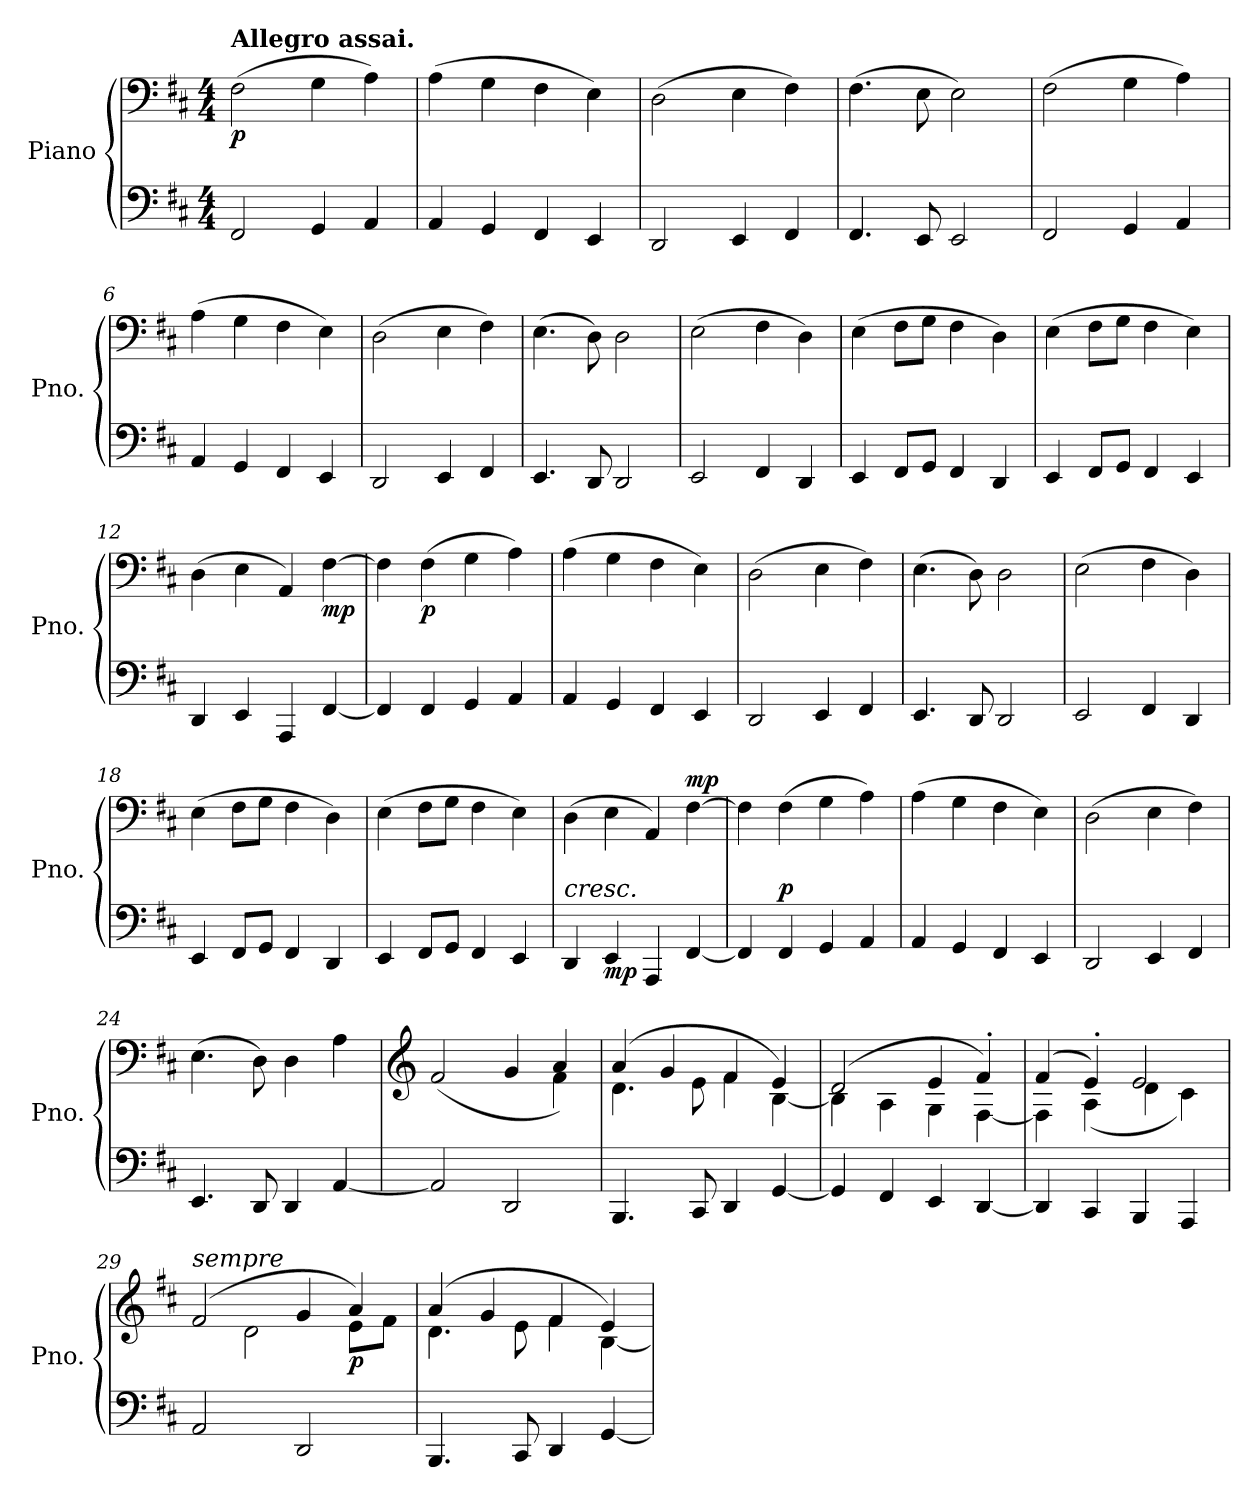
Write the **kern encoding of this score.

**kern	**kern	**dynam
*part1	*part1	*part1
*staff2	*staff1	*staff1/2
*I"Piano	*	*
*I'Pno.	*	*
*clefF4	*clefF4	*
*k[f#c#]	*k[f#c#]	*
*M4/4	*M4/4	*
*MM150	*MM150	*
=1	=1	=1
!	!LO:TX:a:B:t=Allegro assai.	!
!	!	!LO:DY:b
2FF#/	(2F#\	p
4GG/	4G\	.
4AA/	4A\)	.
=2	=2	=2
4AA/	(4A\	.
4GG/	4G\	.
4FF#/	4F#\	.
4EE/	4E\)	.
=3	=3	=3
2DD/	(2D\	.
4EE/	4E\	.
4FF#/	4F#\)	.
=4	=4	=4
4.FF#/	(4.F#\	.
8EE/	8E\	.
2EE/	2E\)	.
=5	=5	=5
2FF#/	(2F#\	.
4GG/	4G\	.
4AA/	4A\)	.
=6	=6	=6
4AA/	(4A\	.
4GG/	4G\	.
4FF#/	4F#\	.
4EE/	4E\)	.
=7	=7	=7
2DD/	(2D\	.
4EE/	4E\	.
4FF#/	4F#\)	.
=8	=8	=8
4.EE/	(4.E\	.
8DD/	8D\)	.
2DD/	2D\	.
=9	=9	=9
2EE/	(2E\	.
4FF#/	4F#\	.
4DD/	4D\)	.
!!LO:LB:g=z
=10	=10	=10
4EE/	(4E\	.
8FF#/L	8F#\L	.
8GG/J	8G\J	.
4FF#/	4F#\	.
4DD/	4D\)	.
=11	=11	=11
4EE/	(4E\	.
8FF#/L	8F#\L	.
8GG/J	8G\J	.
4FF#/	4F#\	.
4EE/	4E\)	.
=12	=12	=12
4DD/	(4D\	.
4EE/	4E\	.
4AAA/	4AA/)	.
!	!	!LO:DY:b
[4FF#/	[4F#\	mp
=13	=13	=13
4FF#/]	4F#\]	.
!	!	!LO:DY:b
4FF#/	(4F#\	p
4GG/	4G\	.
4AA/	4A\)	.
=14	=14	=14
4AA/	(4A\	.
4GG/	4G\	.
4FF#/	4F#\	.
4EE/	4E\)	.
=15	=15	=15
2DD/	(2D\	.
4EE/	4E\	.
4FF#/	4F#\)	.
=16	=16	=16
4.EE/	(4.E\	.
8DD/	8D\)	.
2DD/	2D\	.
=17	=17	=17
2EE/	(2E\	.
4FF#/	4F#\	.
4DD/	4D\)	.
!!LO:LB:g=z
=18	=18	=18
4EE/	(4E\	.
8FF#/L	8F#\L	.
8GG/J	8G\J	.
4FF#/	4F#\	.
4DD/	4D\)	.
=19	=19	=19
4EE/	(4E\	.
8FF#/L	8F#\L	.
8GG/J	8G\J	.
4FF#/	4F#\	.
4EE/	4E\)	.
=20	=20	=20
!LO:TX:a:i:t=cresc.	!	!
4DD/	(4D\	.
!	!	!LO:DY:b=2
4EE/	4E\	mp
4AAA/	4AA/)	.
!	!	!LO:DY:a
[4FF#/	[4F#\	mp
=21	=21	=21
4FF#/]	4F#\]	.
!	!	!LO:DY:a=2
4FF#/	(4F#\	p
4GG/	4G\	.
4AA/	4A\)	.
=22	=22	=22
4AA/	(4A\	.
4GG/	4G\	.
4FF#/	4F#\	.
4EE/	4E\)	.
=23	=23	=23
2DD/	(2D\	.
4EE/	4E\	.
4FF#/	4F#\)	.
=24	=24	=24
4.EE/	(4.E\	.
8DD/	8D\)	.
4DD/	4D\	.
[4AA/	4A\	.
=25	=25	=25
*	*clefG2	*
*	*^	*
2AA/]	(2f#/	2.ryy	.
2DD/	4g/	.	.
.	4a/)	4f#\	.
!!LO:LB:g=z	!!
=26	=26	=26	=26
4.BBB/	(4a/	4.d\	.
.	4g/	.	.
8CC#/	.	8e\	.
4DD/	4f#/	4f#\	.
[4GG/	4e/)	[4B\	.
=27	=27	=27	=27
4GG/]	(2d/	4B\]	.
4FF#/	.	4A\	.
4EE/	4e/	4G\	.
[4DD/	4f#'/)	[4F#\	.
=28	=28	=28	=28
4DD/]	(4f#/	4F#\]	.
4CC#/	4e'/)	(4A\	.
4BBB/	2e/	4d\	.
4AAA/	.	4c#\)	.
=29	=29	=29	=29
!	!LO:TX:a:i:t=sempre	!	!
2AA/	(2f#/	4ryy	.
.	.	2d\	.
2DD/	4g/	.	.
!	!	!	!LO:DY:b
.	4a/)	8e\L	p
.	.	8f#\J	.
=30	=30	=30	=30
4.BBB/	(4a/	4.d\	.
.	4g/	.	.
8CC#/	.	8e\	.
4DD/	4f#/	4f#\	.
[4GG/	4e/)	[4B\	.
*	*v	*v	*
=	=	=
*-	*-	*-
